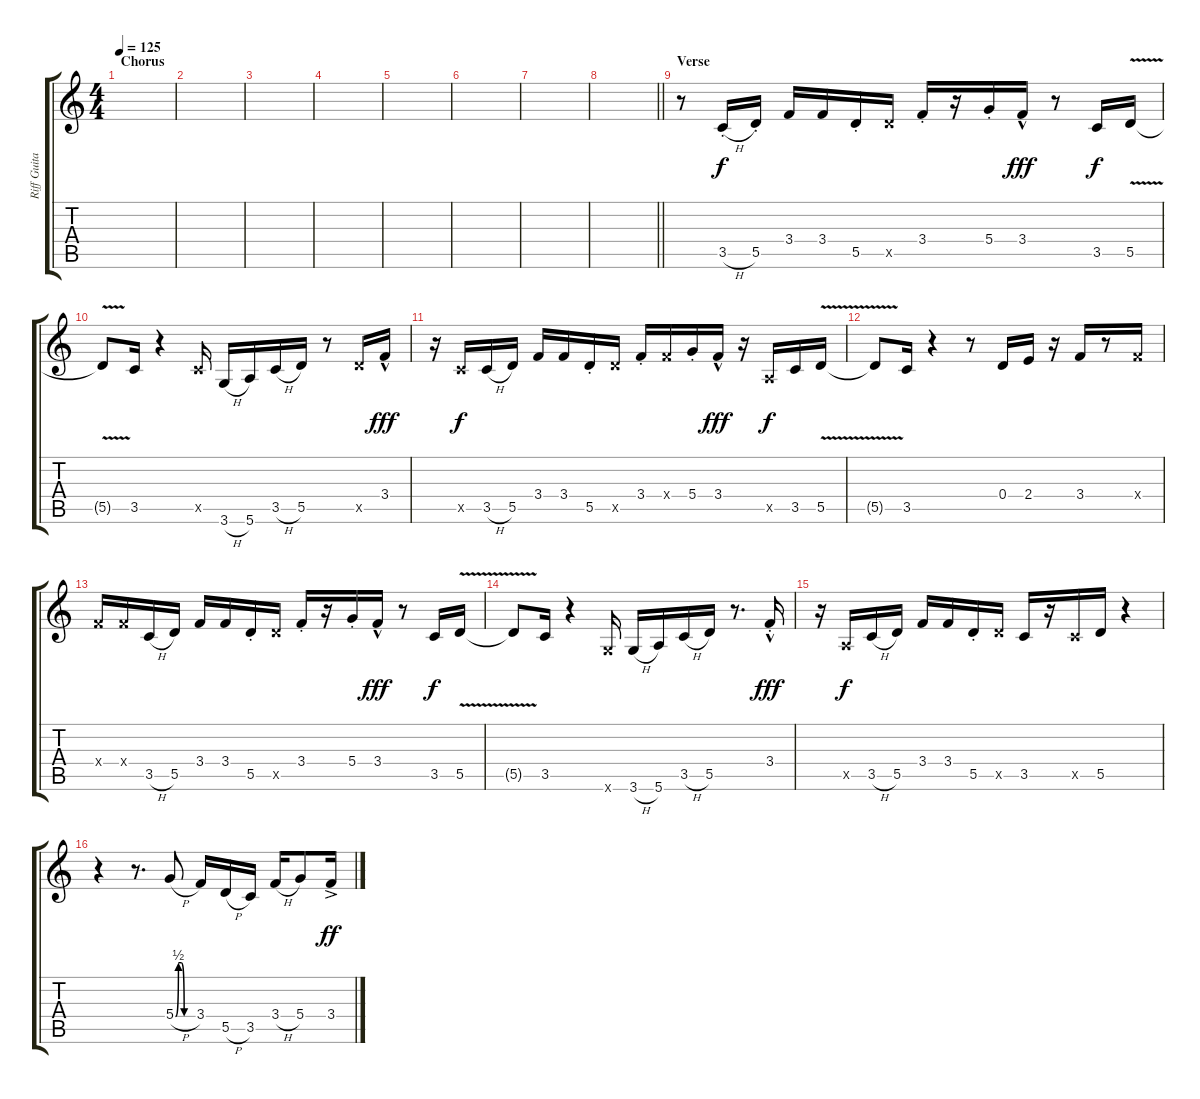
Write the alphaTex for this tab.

\track ("Riff Guitar" "Riff Guita") {instrument electricguitarmuted}
\staff {score tabs}
\tuning (E4 B3 G3 D3 A2 E2) {hide}
\ts (4 4)
\section ("" "Chorus")
\tempo 125
\clef g2
\ks c
|
|
|
|
|
|
|
\barLineRight lightlight
|
\section ("" "Verse")
r.8 3.5{h st}.16 5.5{st}.16 3.4.16 3.4.16 5.5{st}.16 5.5{x}.16 3.4{st}.16 r.16 5.4{st}.16 3.4{hac}.16{dy fff} r.8 3.5.16{dy f} 5.5{v}.16 |
5.5{t}.8 3.5.16 r.4 3.5{x}.16 3.6{h}.16 5.6.16 3.5{h}.16 5.5.16 r.8 5.5{x}.16 3.4{hac}.16{dy fff} |
r.16 3.5{x}.16{dy f} 3.5{h}.16 5.5.16 3.4.16 3.4.16 5.5{st}.16 5.5{x}.16 3.4{st}.16 3.4{x}.16 5.4{st}.16 3.4{hac}.16{dy fff} r.16 0.5{x}.16{dy f} 3.5.16 5.5{v}.16 |
5.5{t}.8 3.5.16 r.4 r.8 0.4.16 2.4.16 r.16 3.4.16 r.8 3.4{x}.16 |
3.4{x}.16 3.4{x}.16 3.5{h}.16 5.5.16 3.4.16 3.4.16 5.5{st}.16 5.5{x}.16 3.4{st}.16 r.16 5.4{st}.16 3.4{hac}.16{dy fff} r.8 3.5.16{dy f} 5.5{v}.16 |
5.5{t}.8 3.5.16 r.4 3.6{x}.16 3.6{h}.16 5.6.16 3.5{h}.16 5.5.16 r.8{d} 3.4{hac st}.16{dy fff} |
r.16 0.5{x}.16{dy f} 3.5{h}.16 5.5.16 3.4.16 3.4.16 5.5{st}.16 5.5{x}.16 3.5.16 r.16 3.5{x}.16 5.5.16 r.4 |
r.4 r.8{d} 5.4{be (custom 0 0 10 2 20 2 30 0 60 0) h}.8 3.4.16 5.5{h}.16 3.5.16 3.4{h}.16 5.4.8 3.4{ac}.16{dy ff}
